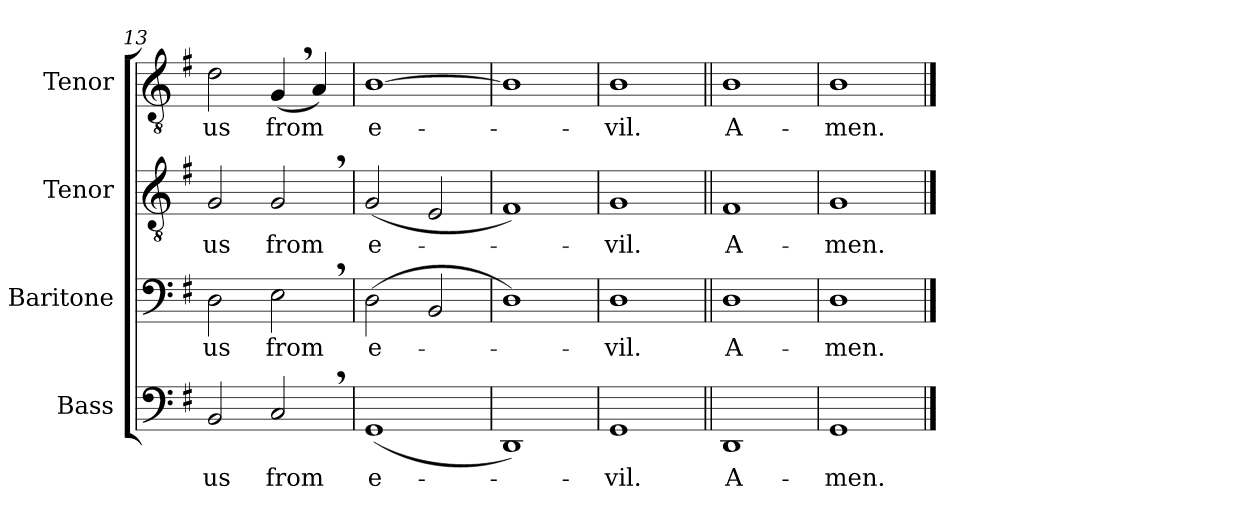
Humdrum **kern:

**kern	**text	**kern	**text	**kern	**text	**kern	**text
*part4	*part4	*part3	*part3	*part2	*part2	*part1	*part1
*staff4	*staff4	*staff3	*staff3	*staff2	*staff2	*staff1	*staff1
*I"Bass	*	*I"Baritone	*	*I"Tenor	*	*I"Tenor	*
*I'B.	*	*I'Bar.	*	*I'T.	*	*I'T.	*
*clefF4	*	*clefF4	*	*clefGv2	*	*clefGv2	*
*k[f#]	*	*k[f#]	*	*k[f#]	*	*k[f#]	*
*G:	*	*G:	*	*G:	*	*G:	*
=13	=13	=13	=13	=13	=13	=13	=13
!	!LO:LY:b	!	!LO:LY:b	!	!LO:LY:b	!	!LO:LY:b
2BB/	us	2D\	us	2G/	us	2d\	us
!	!LO:LY:b	!	!LO:LY:b	!	!LO:LY:b	!	!LO:LY:b
2C,>/	from	2E,>\	from	2G,>/	from	(<4G,>/	from
.	.	.	.	.	.	4A/)	.
!!LO:LB:g=z
=14	=14	=14	=14	=14	=14	=14	=14
!	!LO:LY:b	!	!LO:LY:b	!	!LO:LY:b	!	!LO:LY:b:rj
(<1GG	e-	(>2D\	e-	(<2G/	e-	[>1B	e-
.	.	2BB/	.	2E/	.	.	.
=15	=15	=15	=15	=15	=15	=15	=15
1DD)	.	1D)	.	1F#)	.	1B]	.
=16	=16	=16	=16	=16	=16	=16	=16
!	!LO:LY:b	!	!LO:LY:b	!	!LO:LY:b	!	!LO:LY:b
1GG	-vil.	1D	-vil.	1G	-vil.	1B	-vil.
=17||	=17||	=17||	=17||	=17||	=17||	=17||	=17||
!	!LO:LY:b	!	!LO:LY:b	!	!LO:LY:b	!	!LO:LY:b
1DD	A-	1D	A-	1F#	A-	1B	A-
=18	=18	=18	=18	=18	=18	=18	=18
!	!LO:LY:b	!	!LO:LY:b	!	!LO:LY:b	!	!LO:LY:b
1GG	-men.	1D	-men.	1G	-men.	1B	-men.
==	==	==	==	==	==	==	==
*-	*-	*-	*-	*-	*-	*-	*-
